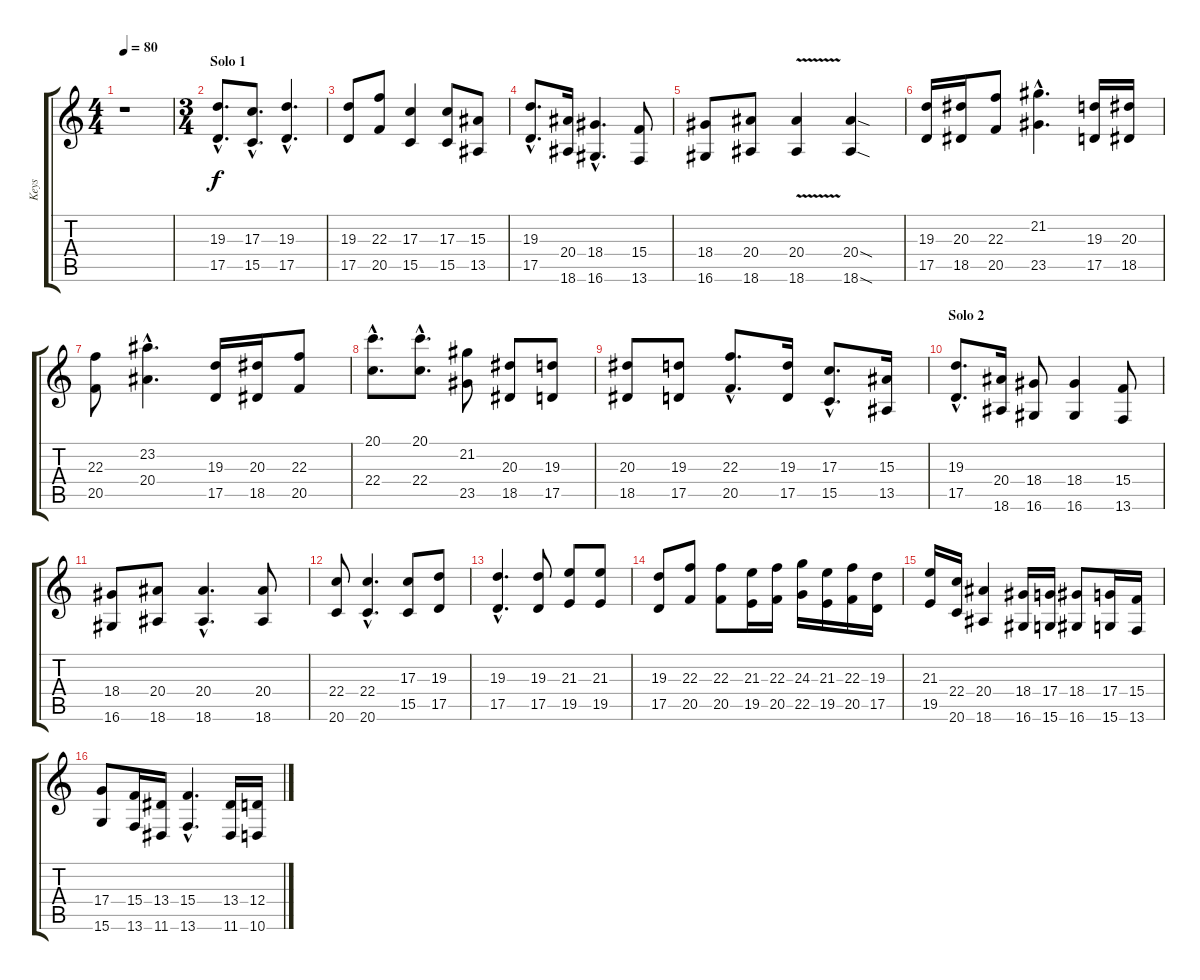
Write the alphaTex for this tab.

\track ("Keys" "Keys") {instrument stringensemble1}
\staff {score tabs}
\tuning (E4 B3 G3 D3 A2 E2) {hide}
\ts (4 4)
\tempo 80
\clef g2
\ks c
r.1{dy f} |
\ts (3 4)
\section ("" "Solo 1")
(19.3{hac} 17.5{hac}).8{d volume 16 instrument stringensemble1} (17.3{hac} 15.5{hac}).8{d} (19.3{hac} 17.5{hac}).4{d} |
(19.3 17.5).8 (22.3 20.5).8 (17.3 15.5).4 (17.3 15.5).8 (15.3 13.5).8 |
(19.3{hac} 17.5{hac}).8{d} (20.4 18.6).16 (18.4{hac} 16.6{hac}).4{d} (15.4 13.6).8 |
(18.4 16.6).8 (20.4 18.6).8 (20.4 18.6{v}).4 (20.4{sod} 18.6{sod}).4 |
(19.3 17.5).16 (20.3 18.5).16 (22.3 20.5).8 (21.2{hac} 23.5{hac}).4{d} (19.3 17.5).16 (20.3 18.5).16 |
(22.3 20.5).8 (23.2{hac} 20.4{hac}).4{d} (19.3 17.5).16 (20.3 18.5).16 (22.3 20.5).8 |
(20.1{hac} 22.4{hac}).8{d} (20.1{hac} 22.4{hac}).8{d} (21.2 23.5).8 (20.3 18.5).8 (19.3 17.5).8 |
(20.3 18.5).8 (19.3 17.5).8 (22.3{hac} 20.5{hac}).8{d} (19.3 17.5).16 (17.3{hac} 15.5{hac}).8{d} (15.3 13.5).16 |
\section ("" "Solo 2")
(19.3{hac} 17.5{hac}).8{d} (20.4 18.6).16 (18.4 16.6).8 (18.4 16.6).4 (15.4 13.6).8 |
(18.4 16.6).8{volume 16 instrument stringensemble1} (20.4 18.6).8 (20.4{hac} 18.6{hac}).4{d} (20.4 18.6).8 |
(22.4 20.6).8 (22.4{hac} 20.6{hac}).4{d} (17.3 15.5).8 (19.3 17.5).8 |
(19.3{hac} 17.5{hac}).4{d} (19.3 17.5).8 (21.3 19.5).8 (21.3 19.5).8 |
(19.3 17.5).8 (22.3 20.5).8 (22.3 20.5).8 (21.3 19.5).16 (22.3 20.5).16 (24.3 22.5).16 (21.3 19.5).16 (22.3 20.5).16 (19.3 17.5).16 |
(21.3 19.5).16 (22.4 20.6).16 (20.4 18.6).4 (18.4 16.6).16 (17.4 15.6).16 (18.4 16.6).8 (17.4 15.6).16 (15.4 13.6).16 |
(17.4 15.6).8 (15.4 13.6).16 (13.4 11.6).16 (15.4{hac} 13.6{hac}).4{d} (13.4 11.6).16 (12.4 10.6).16
